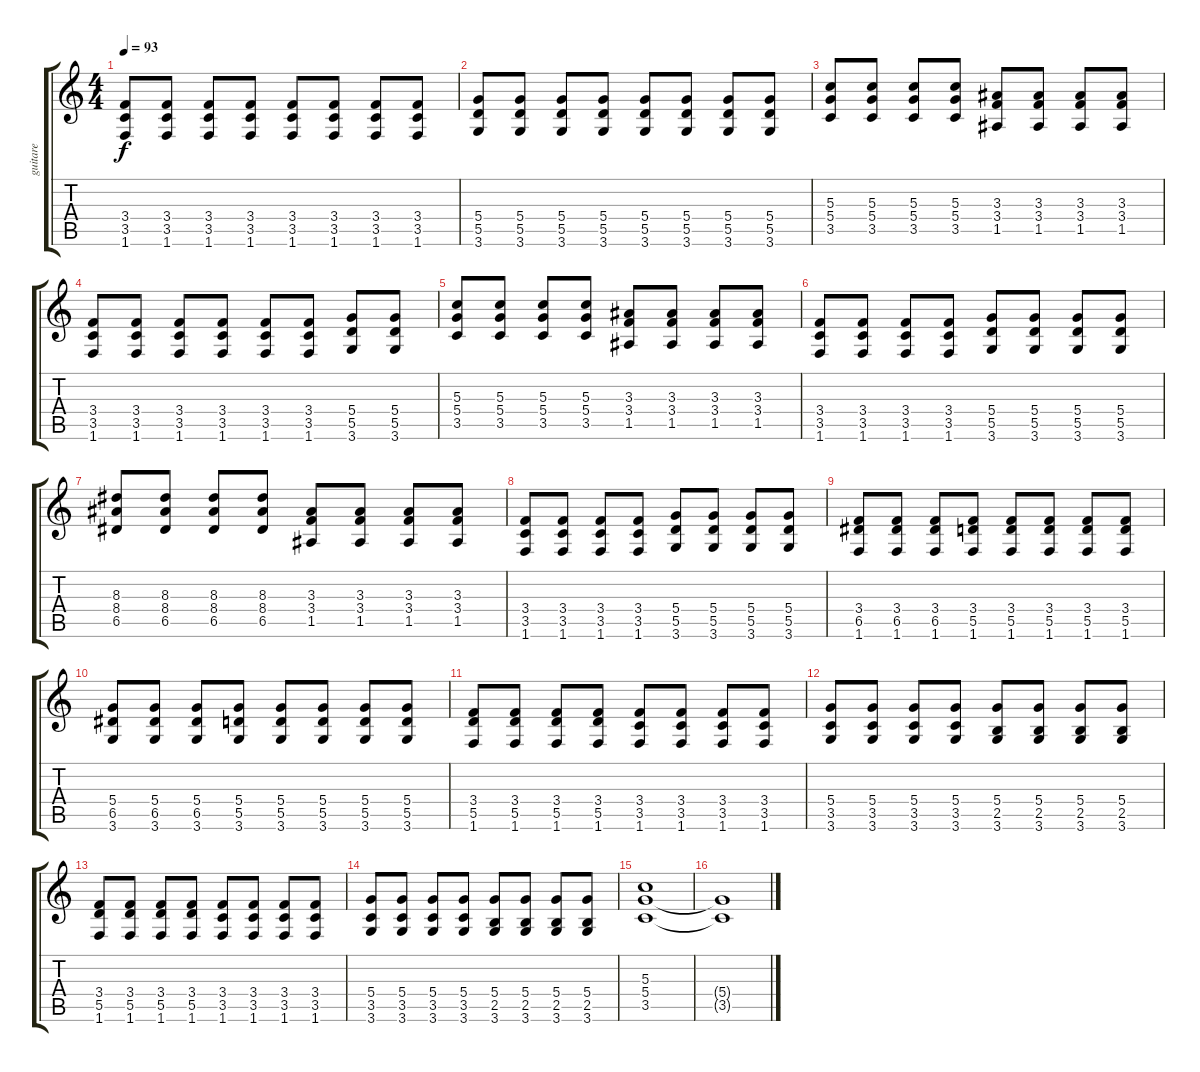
\track ("guitare" "guitare") {instrument distortionguitar}
\staff {score tabs}
\tuning (E4 B3 G3 D3 A2 E2) {hide}
\ts (4 4)
\tempo 93
\clef g2
\ks c
(3.4 3.5 1.6).8{dy f} (3.4 3.5 1.6).8 (3.4 3.5 1.6).8 (3.4 3.5 1.6).8 (3.4 3.5 1.6).8 (3.4 3.5 1.6).8 (3.4 3.5 1.6).8 (3.4 3.5 1.6).8 |
(5.4 5.5 3.6).8 (5.4 5.5 3.6).8 (5.4 5.5 3.6).8 (5.4 5.5 3.6).8 (5.4 5.5 3.6).8 (5.4 5.5 3.6).8 (5.4 5.5 3.6).8 (5.4 5.5 3.6).8 |
(5.3 5.4 3.5).8 (5.3 5.4 3.5).8 (5.3 5.4 3.5).8 (5.3 5.4 3.5).8 (3.3 3.4 1.5).8 (3.3 3.4 1.5).8 (3.3 3.4 1.5).8 (3.3 3.4 1.5).8 |
(3.4 3.5 1.6).8 (3.4 3.5 1.6).8 (3.4 3.5 1.6).8 (3.4 3.5 1.6).8 (3.4 3.5 1.6).8 (3.4 3.5 1.6).8 (5.4 5.5 3.6).8 (5.4 5.5 3.6).8 |
(5.3 5.4 3.5).8 (5.3 5.4 3.5).8 (5.3 5.4 3.5).8 (5.3 5.4 3.5).8 (3.3 3.4 1.5).8 (3.3 3.4 1.5).8 (3.3 3.4 1.5).8 (3.3 3.4 1.5).8 |
(3.4 3.5 1.6).8 (3.4 3.5 1.6).8 (3.4 3.5 1.6).8 (3.4 3.5 1.6).8 (5.4 5.5 3.6).8 (5.4 5.5 3.6).8 (5.4 5.5 3.6).8 (5.4 5.5 3.6).8 |
(8.3 8.4 6.5).8 (8.3 8.4 6.5).8 (8.3 8.4 6.5).8 (8.3 8.4 6.5).8 (3.3 3.4 1.5).8 (3.3 3.4 1.5).8 (3.3 3.4 1.5).8 (3.3 3.4 1.5).8 |
(3.4 3.5 1.6).8 (3.4 3.5 1.6).8 (3.4 3.5 1.6).8 (3.4 3.5 1.6).8 (5.4 5.5 3.6).8 (5.4 5.5 3.6).8 (5.4 5.5 3.6).8 (5.4 5.5 3.6).8 |
(3.4 6.5 1.6).8 (3.4 6.5 1.6).8 (3.4 6.5 1.6).8 (3.4 5.5 1.6).8 (3.4 5.5 1.6).8 (3.4 5.5 1.6).8 (3.4 5.5 1.6).8 (3.4 5.5 1.6).8 |
(5.4 6.5 3.6).8 (5.4 6.5 3.6).8 (5.4 6.5 3.6).8 (5.4 5.5 3.6).8 (5.4 5.5 3.6).8 (5.4 5.5 3.6).8 (5.4 5.5 3.6).8 (5.4 5.5 3.6).8 |
(3.4 5.5 1.6).8 (3.4 5.5 1.6).8 (3.4 5.5 1.6).8 (3.4 5.5 1.6).8 (3.4 3.5 1.6).8 (3.4 3.5 1.6).8 (3.4 3.5 1.6).8 (3.4 3.5 1.6).8 |
(5.4 3.5 3.6).8 (5.4 3.5 3.6).8 (5.4 3.5 3.6).8 (5.4 3.5 3.6).8 (5.4 2.5 3.6).8 (5.4 2.5 3.6).8 (5.4 2.5 3.6).8 (5.4 2.5 3.6).8 |
(3.4 5.5 1.6).8 (3.4 5.5 1.6).8 (3.4 5.5 1.6).8 (3.4 5.5 1.6).8 (3.4 3.5 1.6).8 (3.4 3.5 1.6).8 (3.4 3.5 1.6).8 (3.4 3.5 1.6).8 |
(5.4 3.5 3.6).8 (5.4 3.5 3.6).8 (5.4 3.5 3.6).8 (5.4 3.5 3.6).8 (5.4 2.5 3.6).8 (5.4 2.5 3.6).8 (5.4 2.5 3.6).8 (5.4 2.5 3.6).8 |
(5.3 5.4 3.5).1 |
(5.4{t} 3.5{t}).1
